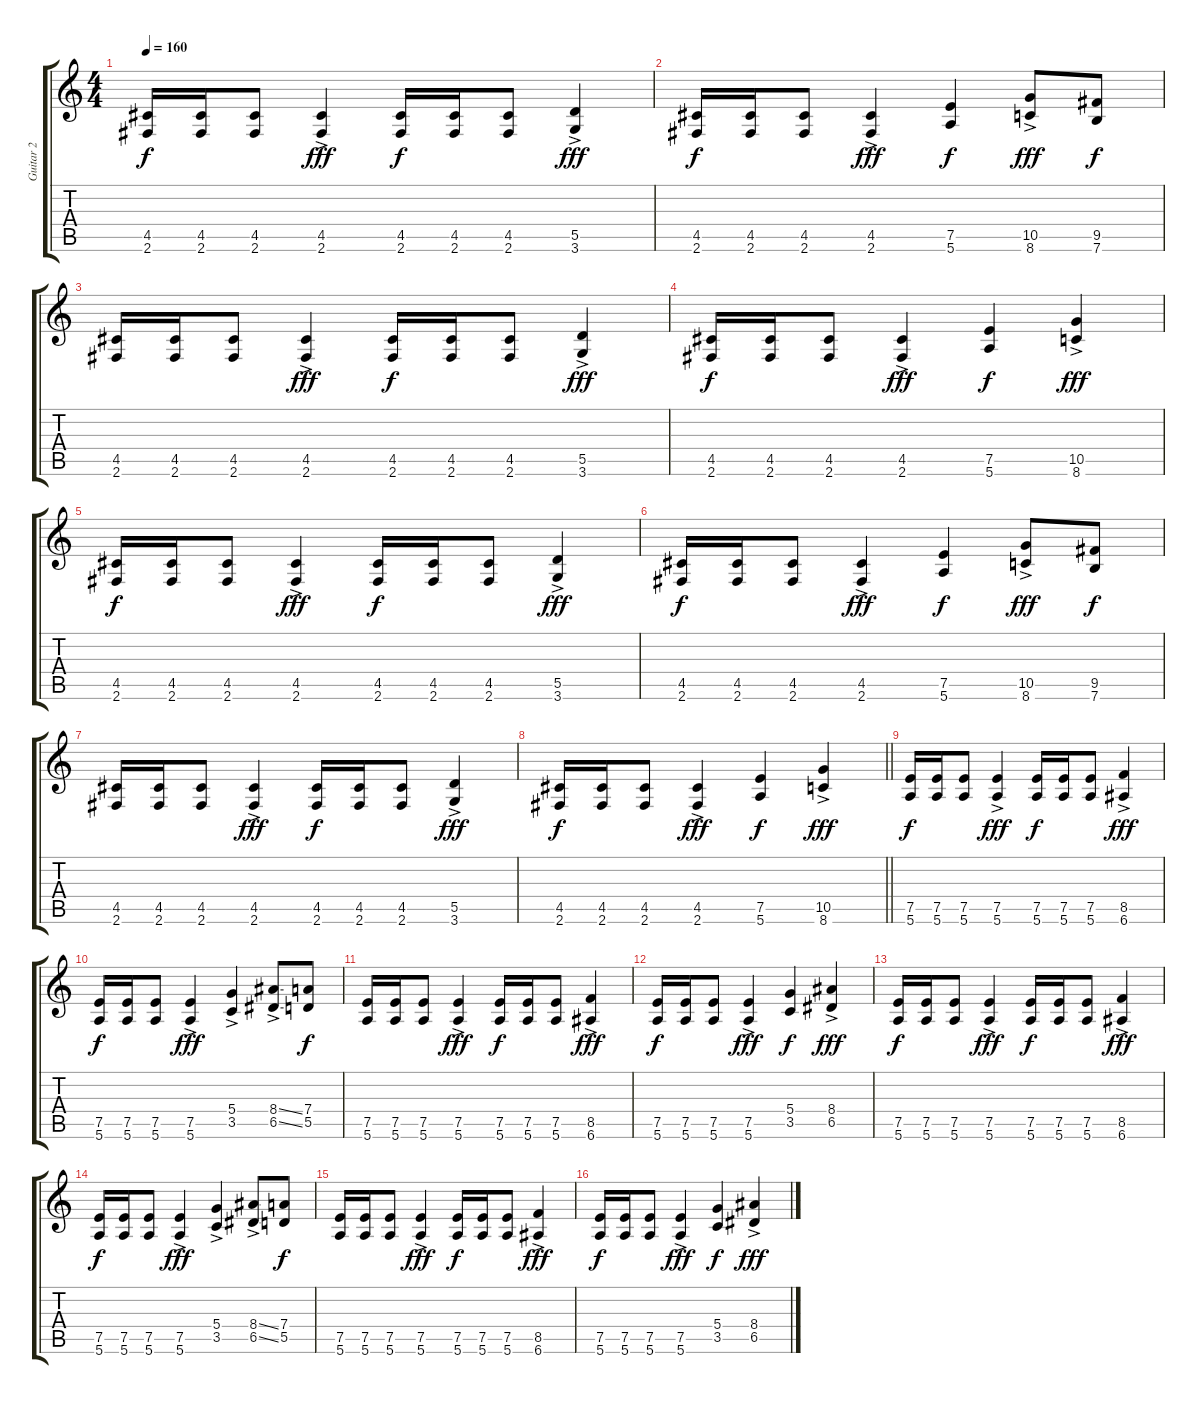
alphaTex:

\track ("Guitar 2" "Guitar 2") {instrument distortionguitar}
\staff {score tabs}
\tuning (E4 B3 G3 D3 A2 E2) {hide}
\ts (4 4)
\tempo 160
\clef g2
\ks c
(4.5 2.6).16{dy f} (4.5 2.6).16 (4.5 2.6).8 (4.5{ac} 2.6{ac}).4{dy fff} (4.5 2.6).16{dy f} (4.5 2.6).16 (4.5 2.6).8 (5.5{ac} 3.6{ac}).4{dy fff} |
(4.5 2.6).16{dy f} (4.5 2.6).16 (4.5 2.6).8 (4.5{ac} 2.6{ac}).4{dy fff} (7.5 5.6).4{dy f} (10.5{ac} 8.6{ac}).8{dy fff} (9.5 7.6).8{dy f} |
(4.5 2.6).16 (4.5 2.6).16 (4.5 2.6).8 (4.5{ac} 2.6{ac}).4{dy fff} (4.5 2.6).16{dy f} (4.5 2.6).16 (4.5 2.6).8 (5.5{ac} 3.6{ac}).4{dy fff} |
(4.5 2.6).16{dy f} (4.5 2.6).16 (4.5 2.6).8 (4.5{ac} 2.6{ac}).4{dy fff} (7.5 5.6).4{dy f} (10.5{ac} 8.6{ac}).4{dy fff} |
(4.5 2.6).16{dy f} (4.5 2.6).16 (4.5 2.6).8 (4.5{ac} 2.6{ac}).4{dy fff} (4.5 2.6).16{dy f} (4.5 2.6).16 (4.5 2.6).8 (5.5{ac} 3.6{ac}).4{dy fff} |
(4.5 2.6).16{dy f} (4.5 2.6).16 (4.5 2.6).8 (4.5{ac} 2.6{ac}).4{dy fff} (7.5 5.6).4{dy f} (10.5{ac} 8.6{ac}).8{dy fff} (9.5 7.6).8{dy f} |
(4.5 2.6).16 (4.5 2.6).16 (4.5 2.6).8 (4.5{ac} 2.6{ac}).4{dy fff} (4.5 2.6).16{dy f} (4.5 2.6).16 (4.5 2.6).8 (5.5{ac} 3.6{ac}).4{dy fff} |
\barLineRight lightlight
(4.5 2.6).16{dy f} (4.5 2.6).16 (4.5 2.6).8 (4.5{ac} 2.6{ac}).4{dy fff} (7.5 5.6).4{dy f} (10.5{ac} 8.6{ac}).4{dy fff} |
(7.5 5.6).16{dy f} (7.5 5.6).16 (7.5 5.6).8 (7.5{ac} 5.6{ac}).4{dy fff} (7.5 5.6).16{dy f} (7.5 5.6).16 (7.5 5.6).8 (8.5{ac} 6.6{ac}).4{dy fff} |
(7.5 5.6).16{dy f} (7.5 5.6).16 (7.5 5.6).8 (7.5{ac} 5.6{ac}).4{dy fff} (5.4{ac} 3.5{ac}).4 (8.4{ss} 6.5{ss ac}).8 (7.4 5.5).8{dy f} |
(7.5 5.6).16 (7.5 5.6).16 (7.5 5.6).8 (7.5{ac} 5.6{ac}).4{dy fff} (7.5 5.6).16{dy f} (7.5 5.6).16 (7.5 5.6).8 (8.5{ac} 6.6{ac}).4{dy fff} |
(7.5 5.6).16{dy f} (7.5 5.6).16 (7.5 5.6).8 (7.5{ac} 5.6{ac}).4{dy fff} (5.4 3.5).4{dy f} (8.4 6.5{ac}).4{dy fff} |
(7.5 5.6).16{dy f} (7.5 5.6).16 (7.5 5.6).8 (7.5{ac} 5.6{ac}).4{dy fff} (7.5 5.6).16{dy f} (7.5 5.6).16 (7.5 5.6).8 (8.5{ac} 6.6{ac}).4{dy fff} |
(7.5 5.6).16{dy f} (7.5 5.6).16 (7.5 5.6).8 (7.5{ac} 5.6{ac}).4{dy fff} (5.4{ac} 3.5{ac}).4 (8.4{ss} 6.5{ss ac}).8 (7.4 5.5).8{dy f} |
(7.5 5.6).16 (7.5 5.6).16 (7.5 5.6).8 (7.5{ac} 5.6{ac}).4{dy fff} (7.5 5.6).16{dy f} (7.5 5.6).16 (7.5 5.6).8 (8.5{ac} 6.6{ac}).4{dy fff} |
(7.5 5.6).16{dy f} (7.5 5.6).16 (7.5 5.6).8 (7.5{ac} 5.6{ac}).4{dy fff} (5.4 3.5).4{dy f} (8.4 6.5{ac}).4{dy fff}
